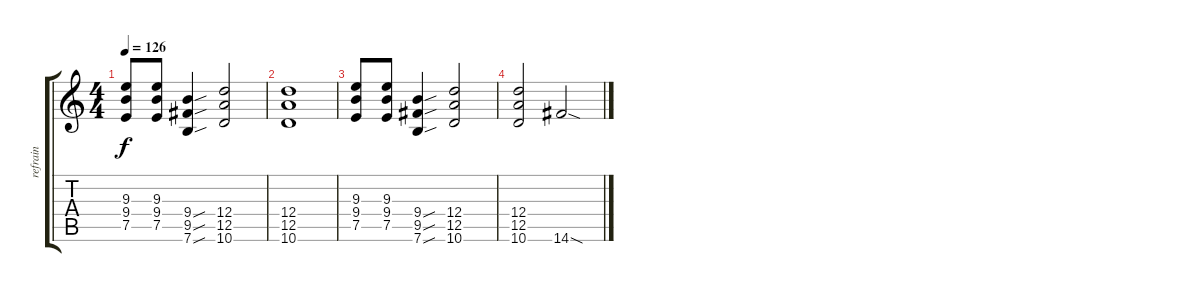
\track ("refrain" "refrain") {instrument overdrivenguitar}
\staff {score tabs}
\tuning (E4 B3 G3 D3 A2 E2) {hide}
\ts (4 4)
\tempo 126
\clef g2
\ks c
(9.3 9.4 7.5).8{dy f} (9.3 9.4 7.5).8 (9.4{sou} 9.5{sou} 7.6{sou}).4 (12.4 12.5 10.6).2 |
(12.4 12.5 10.6).1 |
(9.3 9.4 7.5).8 (9.3 9.4 7.5).8 (9.4{sou} 9.5{sou} 7.6{sou}).4 (12.4 12.5 10.6).2 |
(12.4 12.5 10.6).2 14.6{sod}.2
